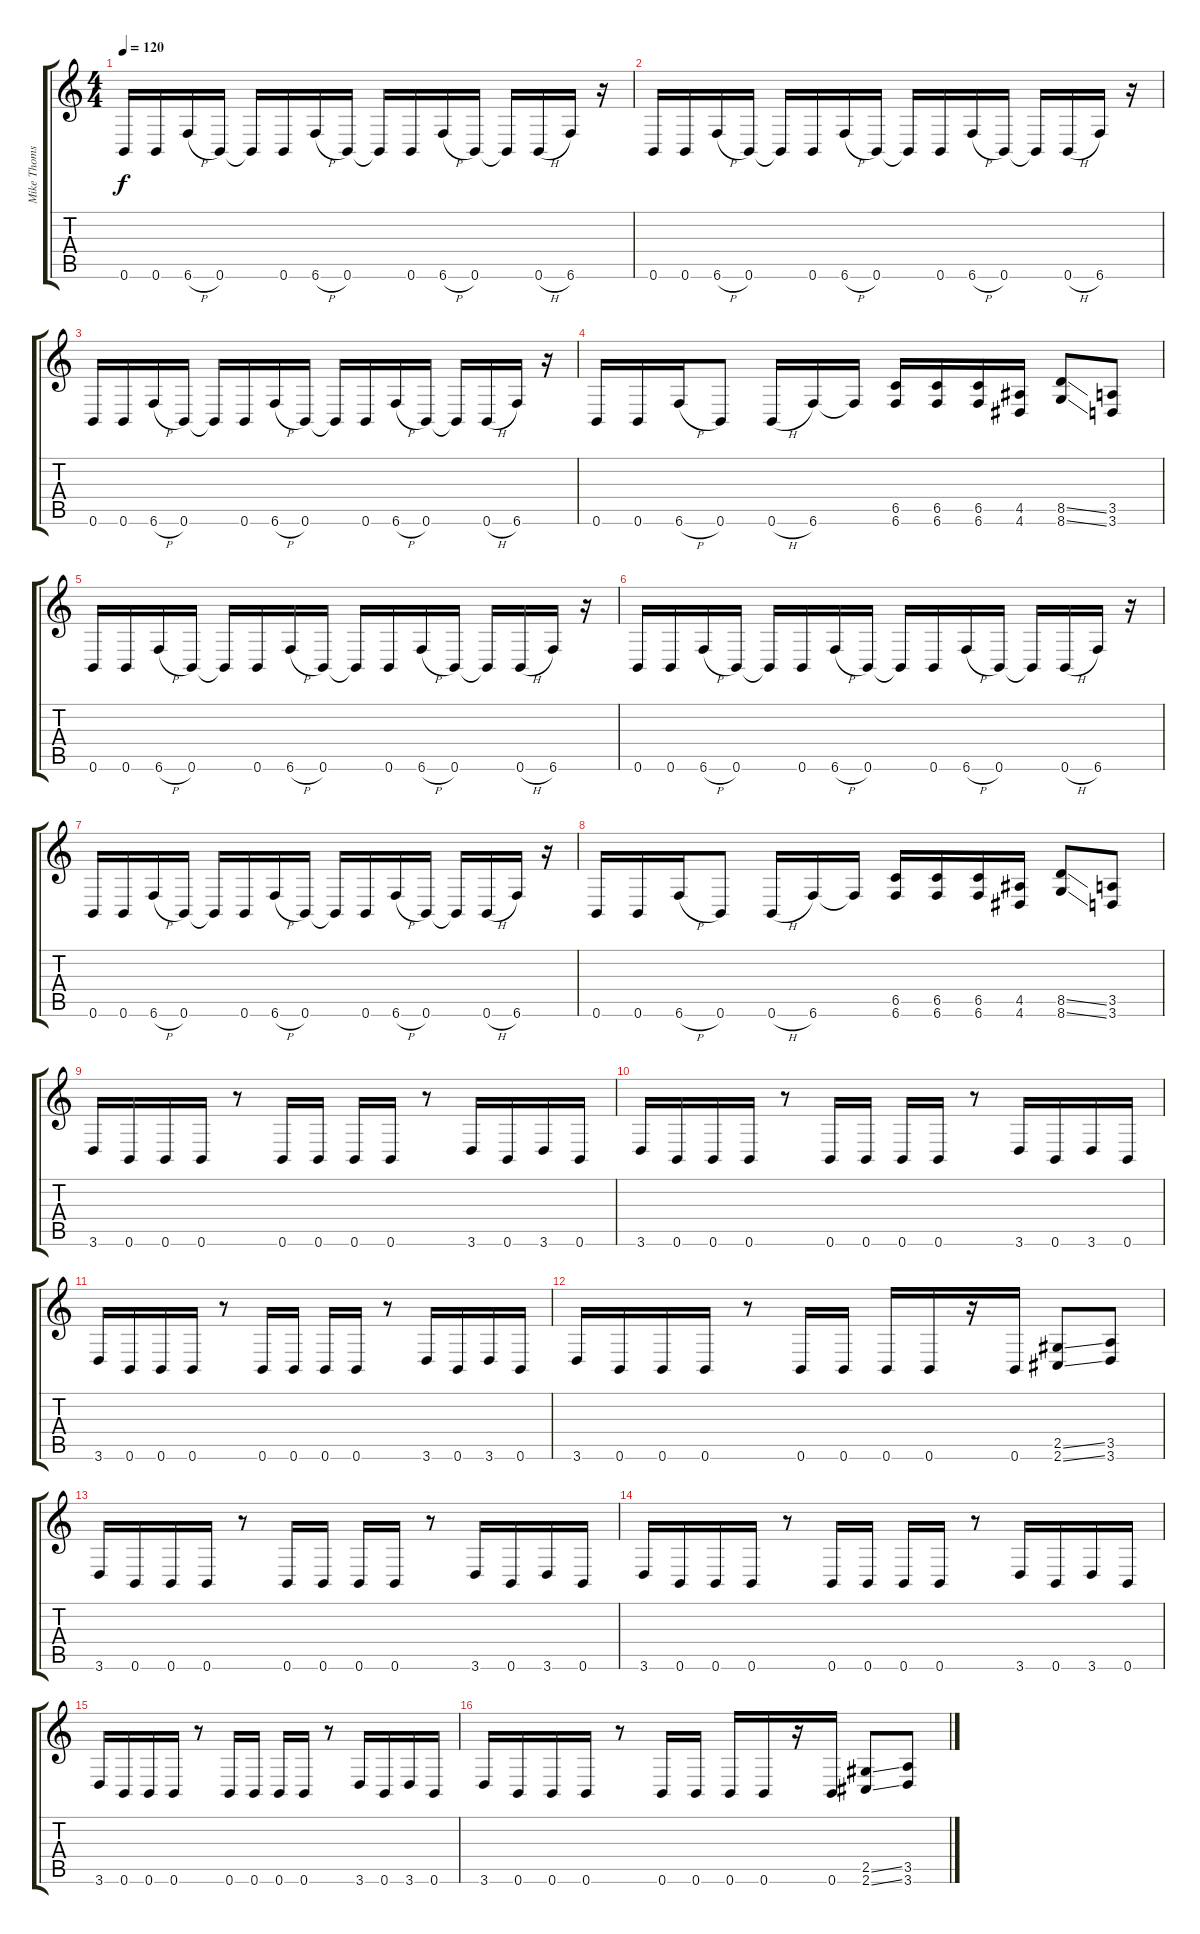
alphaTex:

\track ("Mike Thomson #7" "Mike Thoms") {instrument distortionguitar}
\staff {score tabs}
\tuning (Db4 Ab3 E3 B2 Gb2 B1) {hide}
\ts (4 4)
\tempo 120
\clef g2
\ks c
0.6.16{dy f} 0.6.16 6.6{h}.16 0.6.16 0.6{t}.16 0.6.16 6.6{h}.16 0.6.16 0.6{t}.16 0.6.16 6.6{h}.16 0.6.16 0.6{t}.16 0.6{h}.16 6.6.16 r.16 |
0.6.16 0.6.16 6.6{h}.16 0.6.16 0.6{t}.16 0.6.16 6.6{h}.16 0.6.16 0.6{t}.16 0.6.16 6.6{h}.16 0.6.16 0.6{t}.16 0.6{h}.16 6.6.16 r.16 |
0.6.16 0.6.16 6.6{h}.16 0.6.16 0.6{t}.16 0.6.16 6.6{h}.16 0.6.16 0.6{t}.16 0.6.16 6.6{h}.16 0.6.16 0.6{t}.16 0.6{h}.16 6.6.16 r.16 |
0.6.16 0.6.16 6.6{h}.16 0.6.8 0.6{h}.16 6.6.16 6.6{t}.16 (6.5 6.6).16 (6.5 6.6).16 (6.5 6.6).16 (4.5 4.6).16 (8.5{ss} 8.6{ss}).8 (3.5 3.6).8 |
0.6.16 0.6.16 6.6{h}.16 0.6.16 0.6{t}.16 0.6.16 6.6{h}.16 0.6.16 0.6{t}.16 0.6.16 6.6{h}.16 0.6.16 0.6{t}.16 0.6{h}.16 6.6.16 r.16 |
0.6.16 0.6.16 6.6{h}.16 0.6.16 0.6{t}.16 0.6.16 6.6{h}.16 0.6.16 0.6{t}.16 0.6.16 6.6{h}.16 0.6.16 0.6{t}.16 0.6{h}.16 6.6.16 r.16 |
0.6.16 0.6.16 6.6{h}.16 0.6.16 0.6{t}.16 0.6.16 6.6{h}.16 0.6.16 0.6{t}.16 0.6.16 6.6{h}.16 0.6.16 0.6{t}.16 0.6{h}.16 6.6.16 r.16 |
0.6.16 0.6.16 6.6{h}.16 0.6.8 0.6{h}.16 6.6.16 6.6{t}.16 (6.5 6.6).16 (6.5 6.6).16 (6.5 6.6).16 (4.5 4.6).16 (8.5{ss} 8.6{ss}).8 (3.5 3.6).8 |
3.6.16 0.6.16 0.6.16 0.6.16 r.8 0.6.16 0.6.16 0.6.16 0.6.16 r.8 3.6.16 0.6.16 3.6.16 0.6.16 |
3.6.16 0.6.16 0.6.16 0.6.16 r.8 0.6.16 0.6.16 0.6.16 0.6.16 r.8 3.6.16 0.6.16 3.6.16 0.6.16 |
3.6.16 0.6.16 0.6.16 0.6.16 r.8 0.6.16 0.6.16 0.6.16 0.6.16 r.8 3.6.16 0.6.16 3.6.16 0.6.16 |
3.6.16 0.6.16 0.6.16 0.6.16 r.8 0.6.16 0.6.16 0.6.16 0.6.16 r.16 0.6.16 (2.5{ss} 2.6{ss}).8 (3.5 3.6).8 |
3.6.16 0.6.16 0.6.16 0.6.16 r.8 0.6.16 0.6.16 0.6.16 0.6.16 r.8 3.6.16 0.6.16 3.6.16 0.6.16 |
3.6.16 0.6.16 0.6.16 0.6.16 r.8 0.6.16 0.6.16 0.6.16 0.6.16 r.8 3.6.16 0.6.16 3.6.16 0.6.16 |
3.6.16 0.6.16 0.6.16 0.6.16 r.8 0.6.16 0.6.16 0.6.16 0.6.16 r.8 3.6.16 0.6.16 3.6.16 0.6.16 |
3.6.16 0.6.16 0.6.16 0.6.16 r.8 0.6.16 0.6.16 0.6.16 0.6.16 r.16 0.6.16 (2.5{ss} 2.6{ss}).8 (3.5 3.6).8
